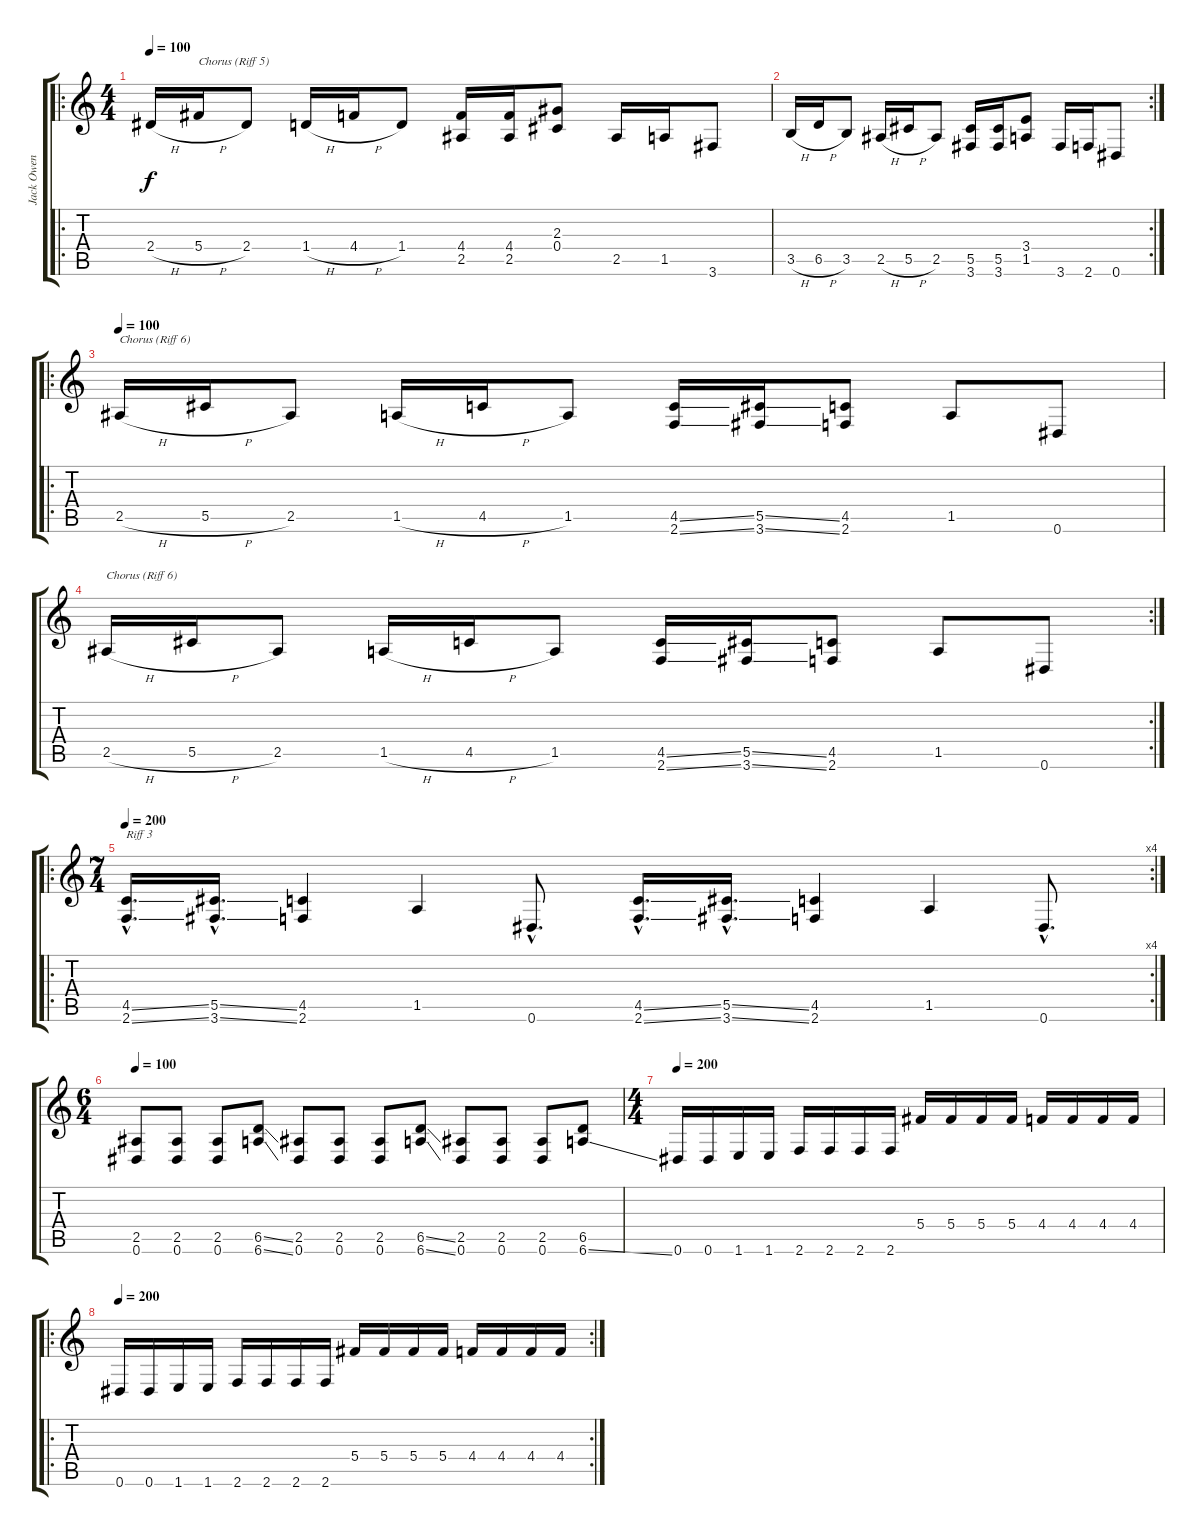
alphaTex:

\track ("Jack Owen" "Jack Owen") {instrument distortionguitar}
\staff {score tabs}
\tuning (Eb4 Bb3 Gb3 Db3 Ab2 Eb2) {hide}
\ro
\ts (4 4)
\tempo 100
\clef g2
\ks c
2.4{h}.16{dy f} 5.4{h}.16{txt "Chorus (Riff 5)"} 2.4.8 1.4{h}.16 4.4{h}.16 1.4.8 (4.4 2.5).16 (4.4 2.5).16 (2.3 0.4).8 2.5.16 1.5.16 3.6.8 |
\rc 2
3.5{h}.16 6.5{h}.16 3.5.8 2.5{h}.16 5.5{h}.16 2.5.8 (5.5 3.6).16 (5.5 3.6).16 (3.4 1.5).8 3.6.16 2.6.16 0.6.8 |
\ro
\tempo 100
2.5{h}.16{txt "Chorus (Riff 6)"} 5.5{h}.16 2.5.8 1.5{h}.16 4.5{h}.16 1.5.8 (4.5{ss} 2.6{ss}).16 (5.5{ss} 3.6{ss}).16 (4.5 2.6).8 1.5.8 0.6.8 |
\rc 2
2.5{h}.16{txt "Chorus (Riff 6)"} 5.5{h}.16 2.5.8 1.5{h}.16 4.5{h}.16 1.5.8 (4.5{ss} 2.6{ss}).16 (5.5{ss} 3.6{ss}).16 (4.5 2.6).8 1.5.8 0.6.8 |
\ro
\rc 4
\ts (7 4)
\tempo 200
(4.5{ss hac} 2.6{ss hac}).16{d txt "Riff 3"} (5.5{ss hac} 3.6{ss hac}).16{d} (4.5 2.6).4 1.5.4 0.6{hac}.8{d} (4.5{ss hac} 2.6{ss hac}).16{d} (5.5{ss hac} 3.6{ss hac}).16{d} (4.5 2.6).4 1.5.4 0.6{hac}.8{d} |
\ts (6 4)
\tempo 100
(2.5 0.6).8 (2.5 0.6).8 (2.5 0.6).8 (6.5{ss} 6.6{ss}).8 (2.5 0.6).8 (2.5 0.6).8 (2.5 0.6).8 (6.5{ss} 6.6{ss}).8 (2.5 0.6).8 (2.5 0.6).8 (2.5 0.6).8 (6.5 6.6{ss}).8 |
\ts (4 4)
\tempo 200
0.6.16 0.6.16 1.6.16 1.6.16 2.6.16 2.6.16 2.6.16 2.6.16 5.4.16 5.4.16 5.4.16 5.4.16 4.4.16 4.4.16 4.4.16 4.4.16 |
\ro
\rc 2
\tempo 200
0.6.16 0.6.16 1.6.16 1.6.16 2.6.16 2.6.16 2.6.16 2.6.16 5.4.16 5.4.16 5.4.16 5.4.16 4.4.16 4.4.16 4.4.16 4.4.16
